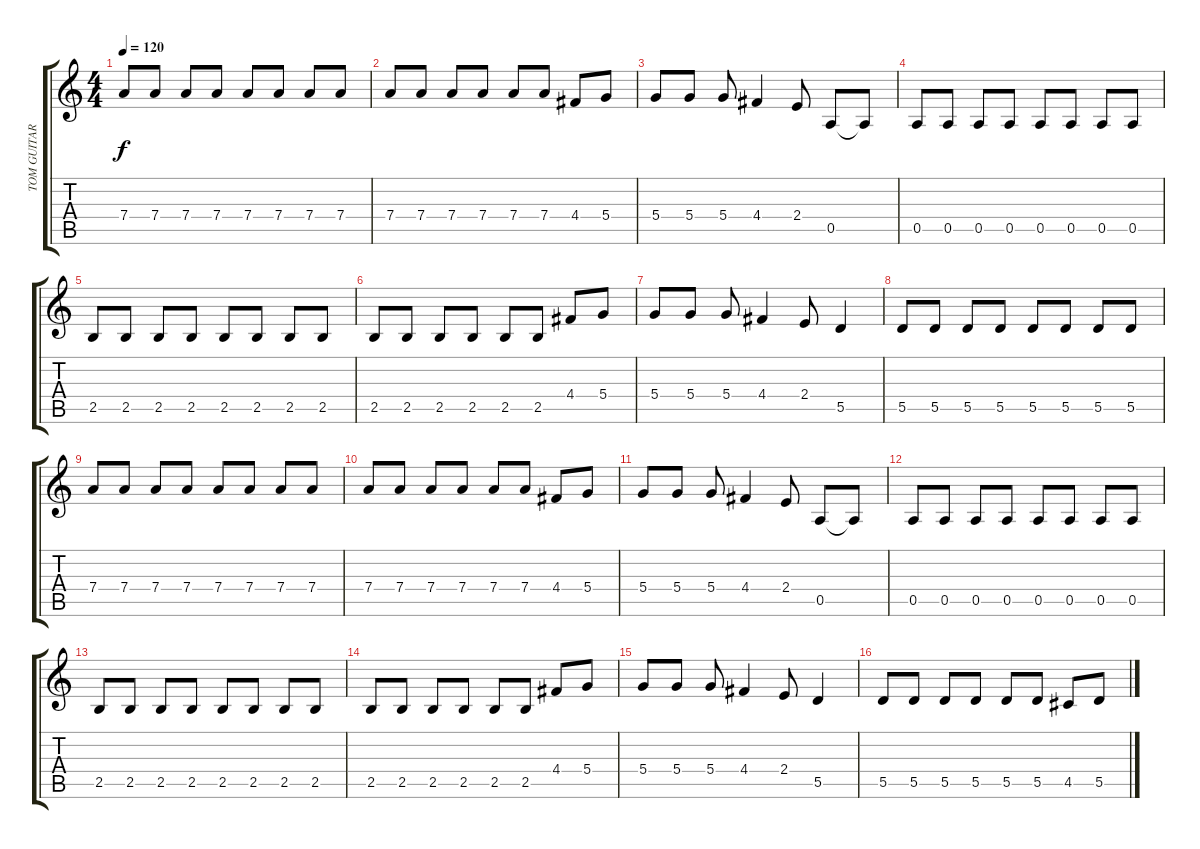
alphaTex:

\track ("TOM GUITAR TABBED BY PETER B." "TOM GUITAR") {instrument electricguitarmuted}
\staff {score tabs}
\tuning (E4 B3 G3 D3 A2 E2) {hide}
\ts (4 4)
\tempo 120
\tempo 150
\tempo 120
\clef g2
\ks c
7.4.8{dy f instrument distortionguitar} 7.4.8{instrument electricguitarmuted} 7.4.8 7.4.8 7.4.8 7.4.8 7.4.8 7.4.8 |
7.4.8 7.4.8 7.4.8 7.4.8 7.4.8 7.4.8 4.4.8{instrument distortionguitar} 5.4.8 |
5.4.8 5.4.8 5.4.8 4.4.4 2.4.8 0.5.8 0.5{t}.8 |
0.5.8{instrument electricguitarmuted} 0.5.8 0.5.8 0.5.8 0.5.8 0.5.8 0.5.8 0.5.8 |
2.5.8 2.5.8 2.5.8 2.5.8 2.5.8 2.5.8 2.5.8 2.5.8 |
2.5.8 2.5.8 2.5.8 2.5.8 2.5.8 2.5.8 4.4.8{instrument distortionguitar} 5.4.8 |
5.4.8 5.4.8 5.4.8 4.4.4 2.4.8 5.5.4 |
5.5.8{instrument electricguitarmuted} 5.5.8 5.5.8 5.5.8 5.5.8 5.5.8 5.5.8 5.5.8 |
7.4.8{instrument electricguitarmuted} 7.4.8 7.4.8 7.4.8 7.4.8 7.4.8 7.4.8 7.4.8 |
7.4.8 7.4.8 7.4.8 7.4.8 7.4.8 7.4.8 4.4.8{instrument distortionguitar} 5.4.8 |
5.4.8 5.4.8 5.4.8 4.4.4 2.4.8 0.5.8 0.5{t}.8 |
0.5.8{instrument electricguitarmuted} 0.5.8 0.5.8 0.5.8 0.5.8 0.5.8 0.5.8 0.5.8 |
2.5.8 2.5.8 2.5.8 2.5.8 2.5.8 2.5.8 2.5.8 2.5.8 |
2.5.8 2.5.8 2.5.8 2.5.8 2.5.8 2.5.8 4.4.8{instrument distortionguitar} 5.4.8 |
5.4.8 5.4.8 5.4.8 4.4.4 2.4.8 5.5.4 |
5.5.8{instrument electricguitarmuted} 5.5.8 5.5.8 5.5.8 5.5.8 5.5.8 4.5.8{instrument distortionguitar} 5.5.8
